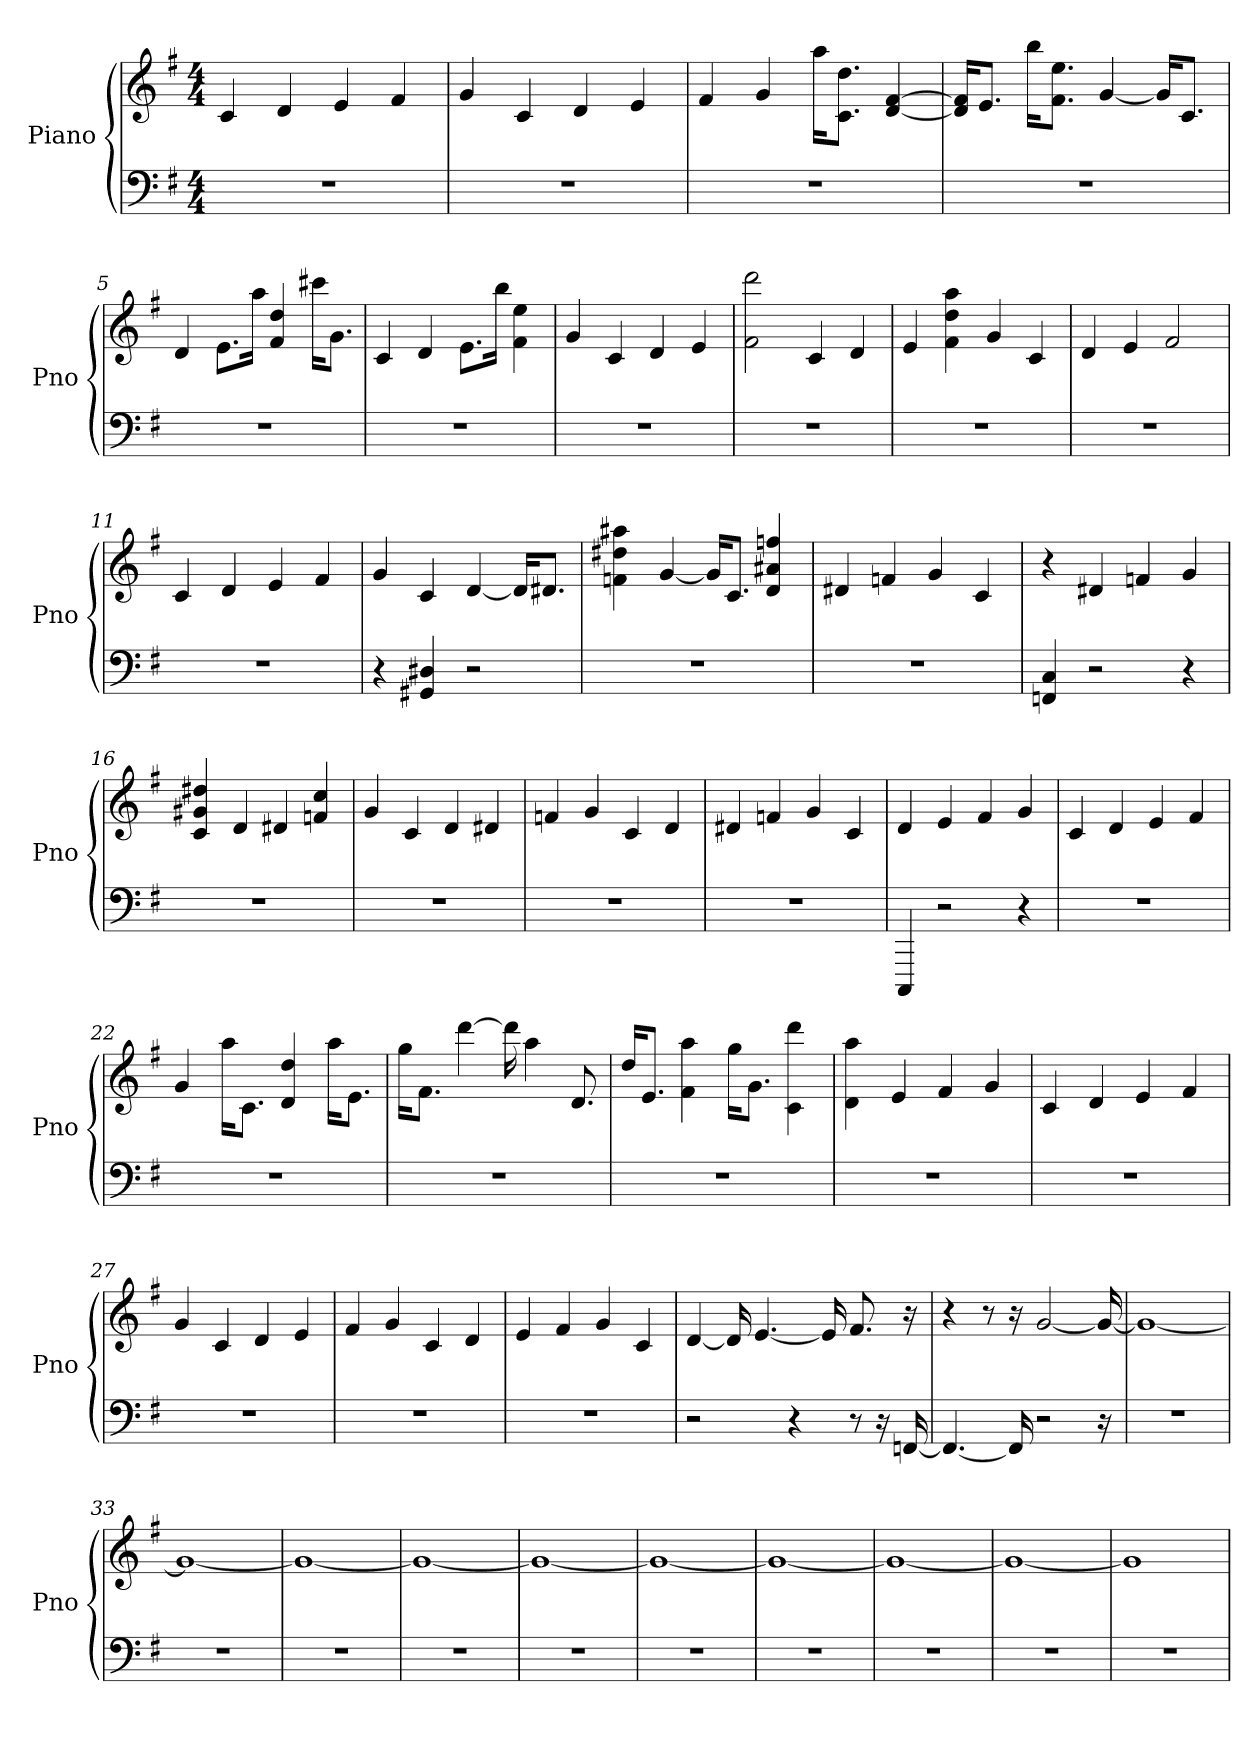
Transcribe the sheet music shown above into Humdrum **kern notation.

**kern	**kern
*part1	*part1
*staff2	*staff1
*I"Piano	*
*I'Pno	*
*clefF4	*clefG2
*k[f#]	*k[f#]
*G:	*G:
*M4/4	*M4/4
*MM176	*MM176
=1	=1
1r	4c
.	4d
.	4e
.	4f#
=2	=2
1r	4g
.	4c
.	4d
.	4e
=3	=3
1r	4f#
.	4g
.	16aa\KL
.	8.dd\ 8.c\J
.	[4d [4f#
=4	=4
1r	16d]/ 16f#]/KL
.	8.e/J
.	16bb\KL
.	8.ee\ 8.f#\J
.	[4g
.	16g/KL]
.	8.c/J
=5	=5
1r	4d
.	8.e\L
.	16aa\Jk
.	4dd 4f#
.	16ccc#\KL
.	8.g\J
=6	=6
1r	4c
.	4d
.	8.e\L
.	16bb\Jk
.	4f# 4ee
=7	=7
1r	4g
.	4c
.	4d
.	4e
=8	=8
1r	2ddd 2f#
.	4c
.	4d
=9	=9
1r	4e
.	4aa 4f# 4dd
.	4g
.	4c
=10	=10
1r	4d
.	4e
.	2f#
=11	=11
1r	4c
.	4d
.	4e
.	4f#
=12	=12
4r	4g
4GG# 4D#	4c
2r	[4d
.	16d/KL]
.	8.d#/J
=13	=13
1r	4aa# 4f 4dd#
.	[4g
.	16g/KL]
.	8.c/J
.	4a# 4d 4ff
=14	=14
1r	4d#
.	4f
.	4g
.	4c
=15	=15
4C 4FF	4r
2r	4d#
.	4f
4r	4g
=16	=16
1r	4dd# 4c 4g#
.	4d
.	4d#
.	4cc 4f
=17	=17
1r	4g
.	4c
.	4d
.	4d#
=18	=18
1r	4f
.	4g
.	4c
.	4d
=19	=19
1r	4d#
.	4f
.	4g
.	4c
=20	=20
4CCC	4d
2r	4e
.	4f#
4r	4g
=21	=21
1r	4c
.	4d
.	4e
.	4f#
=22	=22
1r	4g
.	16aa\KL
.	8.c\J
.	4d 4dd
.	16aa\KL
.	8.e\J
=23	=23
1r	16gg\KL
.	8.f#\J
.	[4ddd
.	16ddd]
.	4aa
.	8.d
=24	=24
1r	16dd/KL
.	8.e/J
.	4f# 4aa
.	16gg\KL
.	8.g\J
.	4ddd 4c
=25	=25
1r	4d 4aa
.	4e
.	4f#
.	4g
=26	=26
1r	4c
.	4d
.	4e
.	4f#
=27	=27
1r	4g
.	4c
.	4d
.	4e
=28	=28
1r	4f#
.	4g
.	4c
.	4d
=29	=29
1r	4e
.	4f#
.	4g
.	4c
=30	=30
2r	[4d
.	16d]
.	[4.e
4r	.
.	16e]
8r	8.f#
16r	.
[16FF	16r
=31	=31
4.FF_	4r
.	8r
16FF]	16r
2r	[2g
16r	16g_
=32	=32
1r	1g_
=33	=33
1r	1g_
=34	=34
1r	1g_
=35	=35
1r	1g_
=36	=36
1r	1g_
=37	=37
1r	1g_
=38	=38
1r	1g_
=39	=39
1r	1g_
=40	=40
1r	1g_
=41	=41
1r	1g]
=	=
*-	*-
